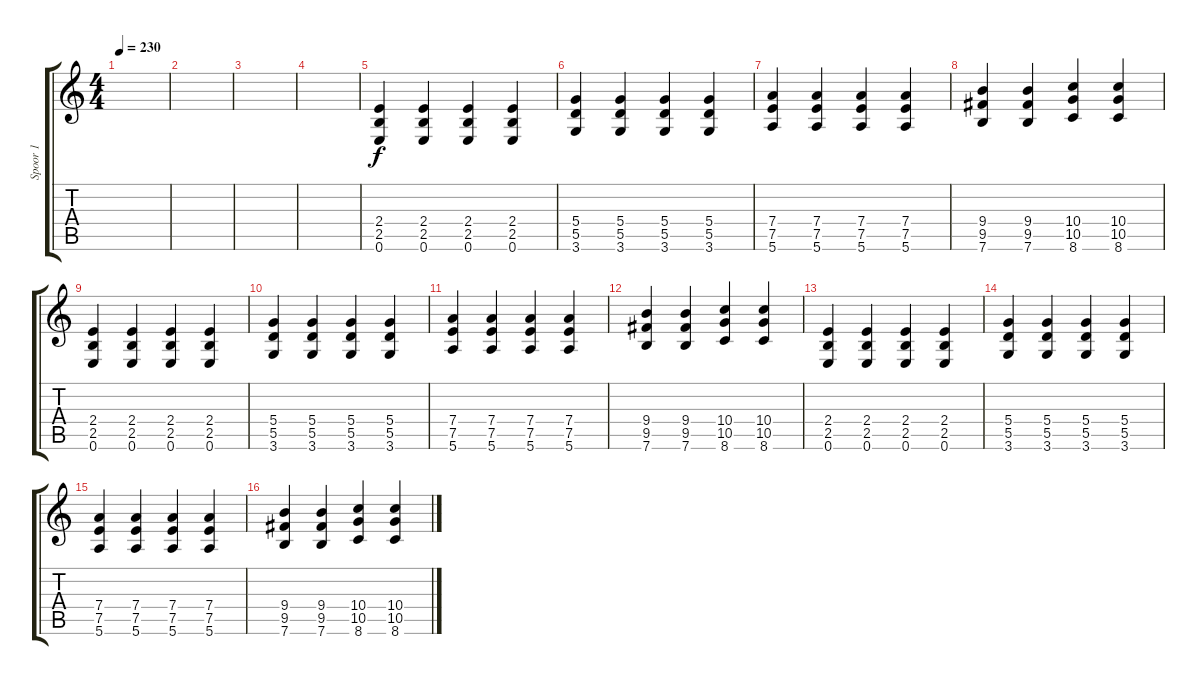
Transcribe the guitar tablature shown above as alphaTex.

\track ("Spoor 1" "Spoor 1") {instrument acousticguitarnylon}
\staff {score tabs}
\tuning (E4 B3 G3 D3 A2 E2) {hide}
\ts (4 4)
\tempo 230
\clef g2
\ks c
|
|
|
|
(2.4 2.5 0.6).4{instrument distortionguitar} (2.4 2.5 0.6).4 (2.4 2.5 0.6).4 (2.4 2.5 0.6).4 |
(5.4 5.5 3.6).4 (5.4 5.5 3.6).4 (5.4 5.5 3.6).4 (5.4 5.5 3.6).4 |
(7.4 7.5 5.6).4 (7.4 7.5 5.6).4 (7.4 7.5 5.6).4 (7.4 7.5 5.6).4 |
(9.4 9.5 7.6).4 (9.4 9.5 7.6).4 (10.4 10.5 8.6).4 (10.4 10.5 8.6).4 |
(2.4 2.5 0.6).4{instrument distortionguitar} (2.4 2.5 0.6).4 (2.4 2.5 0.6).4 (2.4 2.5 0.6).4 |
(5.4 5.5 3.6).4 (5.4 5.5 3.6).4 (5.4 5.5 3.6).4 (5.4 5.5 3.6).4 |
(7.4 7.5 5.6).4 (7.4 7.5 5.6).4 (7.4 7.5 5.6).4 (7.4 7.5 5.6).4 |
(9.4 9.5 7.6).4 (9.4 9.5 7.6).4 (10.4 10.5 8.6).4 (10.4 10.5 8.6).4 |
(2.4 2.5 0.6).4{instrument distortionguitar} (2.4 2.5 0.6).4 (2.4 2.5 0.6).4 (2.4 2.5 0.6).4 |
(5.4 5.5 3.6).4 (5.4 5.5 3.6).4 (5.4 5.5 3.6).4 (5.4 5.5 3.6).4 |
(7.4 7.5 5.6).4 (7.4 7.5 5.6).4 (7.4 7.5 5.6).4 (7.4 7.5 5.6).4 |
(9.4 9.5 7.6).4 (9.4 9.5 7.6).4 (10.4 10.5 8.6).4 (10.4 10.5 8.6).4
